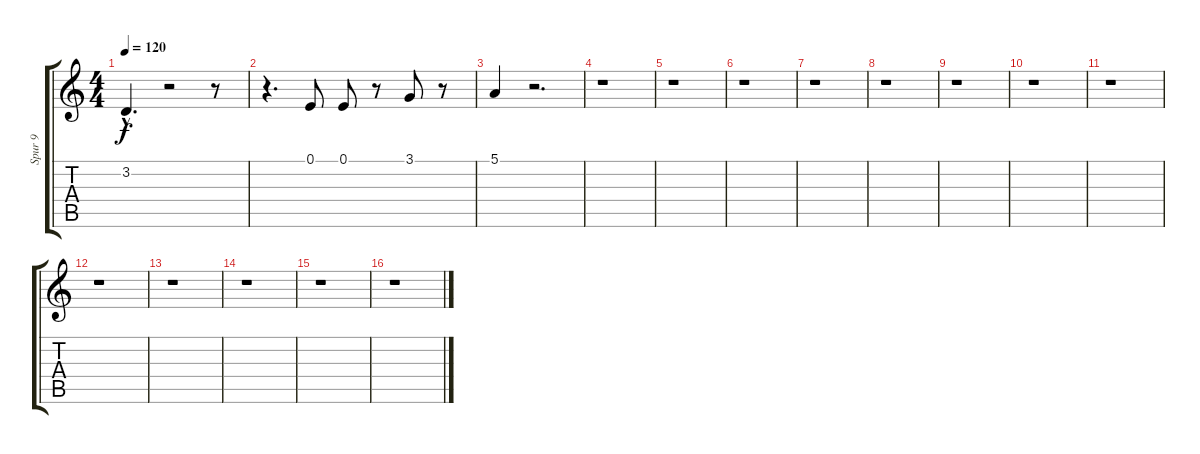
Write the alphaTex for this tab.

\track ("Spur 9" "Spur 9") {instrument vibraphone}
\staff {score tabs}
\tuning (E4 B3 G3 D3 A2 E2) {hide}
\ts (4 4)
\tempo 120
\clef g2
\ks c
3.2{hac}.4{d dy f} r.2 r.8 |
r.4{d} 0.1.8 0.1.8 r.8 3.1.8 r.8 |
5.1.4 r.2{d} |
r.1 |
r.1 |
r.1 |
r.1 |
r.1 |
r.1 |
r.1 |
r.1 |
r.1 |
r.1 |
r.1 |
r.1 |
r.1
